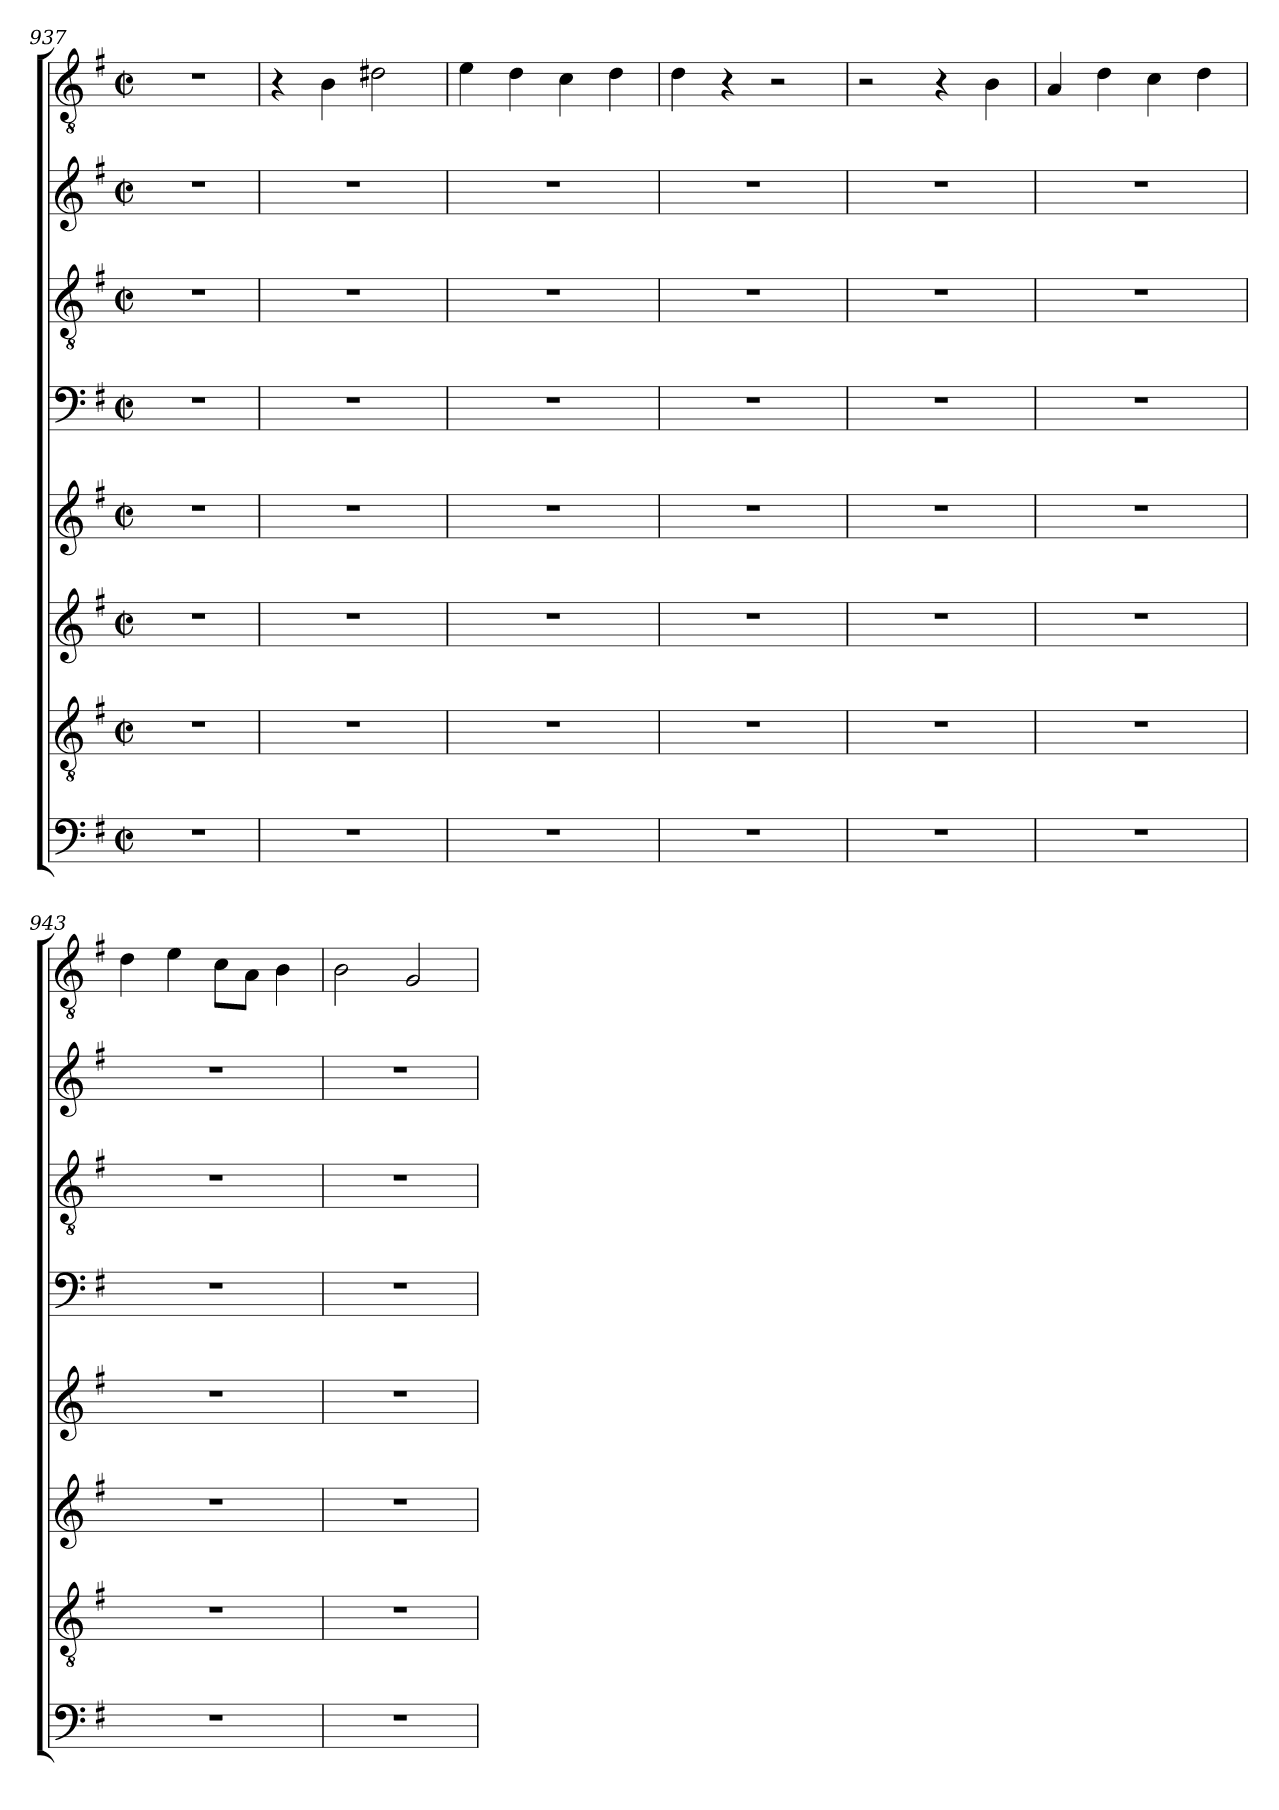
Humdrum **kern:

**kern	**kern	**kern	**kern	**kern	**kern	**kern	**kern
*part8	*part7	*part6	*part5	*part4	*part3	*part2	*part1
*staff8	*staff7	*staff6	*staff5	*staff4	*staff3	*staff2	*staff1
*clefF4	*clefGv2	*clefG2	*clefG2	*clefF4	*clefGv2	*clefG2	*clefGv2
*k[f#]	*k[f#]	*k[f#]	*k[f#]	*k[f#]	*k[f#]	*k[f#]	*k[f#]
*G:	*G:	*G:	*G:	*G:	*G:	*G:	*G:
*M2/2	*M2/2	*M2/2	*M2/2	*M2/2	*M2/2	*M2/2	*M2/2
*met(c|)	*met(c|)	*met(c|)	*met(c|)	*met(c|)	*met(c|)	*met(c|)	*met(c|)
=937	=937	=937	=937	=937	=937	=937	=937
1r	1r	1r	1r	1r	1r	1r	1r
=938	=938	=938	=938	=938	=938	=938	=938
1r	1r	1r	1r	1r	1r	1r	4r
.	.	.	.	.	.	.	4B\
.	.	.	.	.	.	.	2d#X\
=939	=939	=939	=939	=939	=939	=939	=939
1r	1r	1r	1r	1r	1r	1r	4e\
.	.	.	.	.	.	.	4d\
.	.	.	.	.	.	.	4c\
.	.	.	.	.	.	.	4d\
!!LO:LB:g=z
=940	=940	=940	=940	=940	=940	=940	=940
1r	1r	1r	1r	1r	1r	1r	4d\
.	.	.	.	.	.	.	4r
.	.	.	.	.	.	.	2r
=941	=941	=941	=941	=941	=941	=941	=941
1r	1r	1r	1r	1r	1r	1r	2r
.	.	.	.	.	.	.	4r
.	.	.	.	.	.	.	4B\
=942	=942	=942	=942	=942	=942	=942	=942
1r	1r	1r	1r	1r	1r	1r	4A/
.	.	.	.	.	.	.	4d\
.	.	.	.	.	.	.	4c\
.	.	.	.	.	.	.	4d\
=943	=943	=943	=943	=943	=943	=943	=943
1r	1r	1r	1r	1r	1r	1r	4d\
.	.	.	.	.	.	.	4e\
.	.	.	.	.	.	.	8c\L
.	.	.	.	.	.	.	8A\J
.	.	.	.	.	.	.	4B\
=944	=944	=944	=944	=944	=944	=944	=944
1r	1r	1r	1r	1r	1r	1r	2B\
.	.	.	.	.	.	.	2G/
=	=	=	=	=	=	=	=
*-	*-	*-	*-	*-	*-	*-	*-
